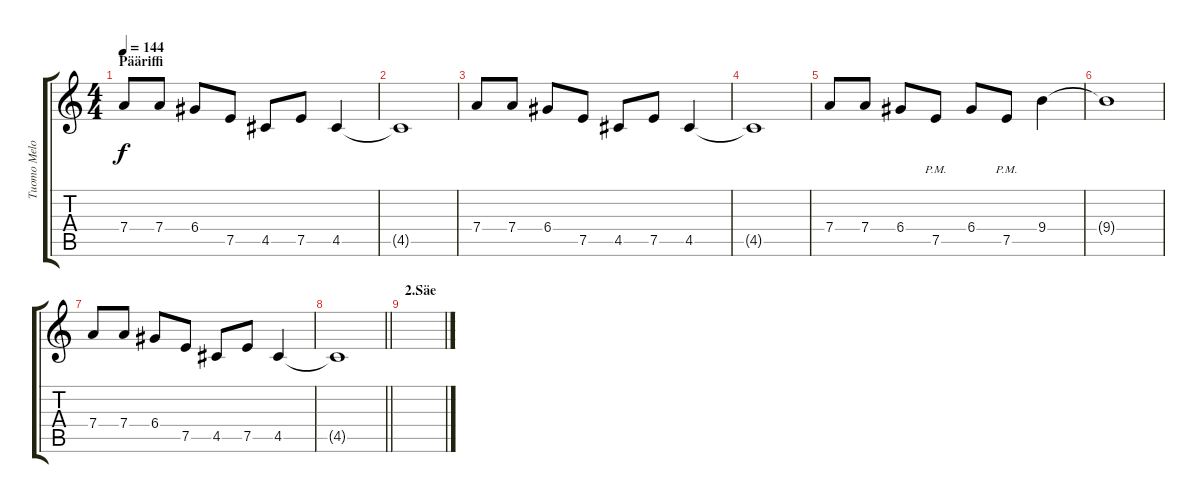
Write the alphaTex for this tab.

\track ("Tuomo Melodia" "Tuomo Melo") {instrument distortionguitar}
\staff {score tabs}
\tuning (E4 B3 G3 D3 A2 D2) {hide}
\ts (4 4)
\section ("" "Pääriffi")
\tempo 144
\clef g2
\ks c
7.4.8{dy f} 7.4.8 6.4.8 7.5.8 4.5.8 7.5.8 4.5.4 |
4.5{t}.1 |
7.4.8 7.4.8 6.4.8 7.5.8 4.5.8 7.5.8 4.5.4 |
4.5{t}.1 |
7.4.8 7.4.8 6.4.8 7.5{pm}.8 6.4.8 7.5{pm}.8 9.4.4 |
9.4{t}.1 |
7.4.8 7.4.8 6.4.8 7.5.8 4.5.8 7.5.8 4.5.4 |
\barLineRight lightlight
4.5{t}.1 |
\section ("" "2.Säe")
